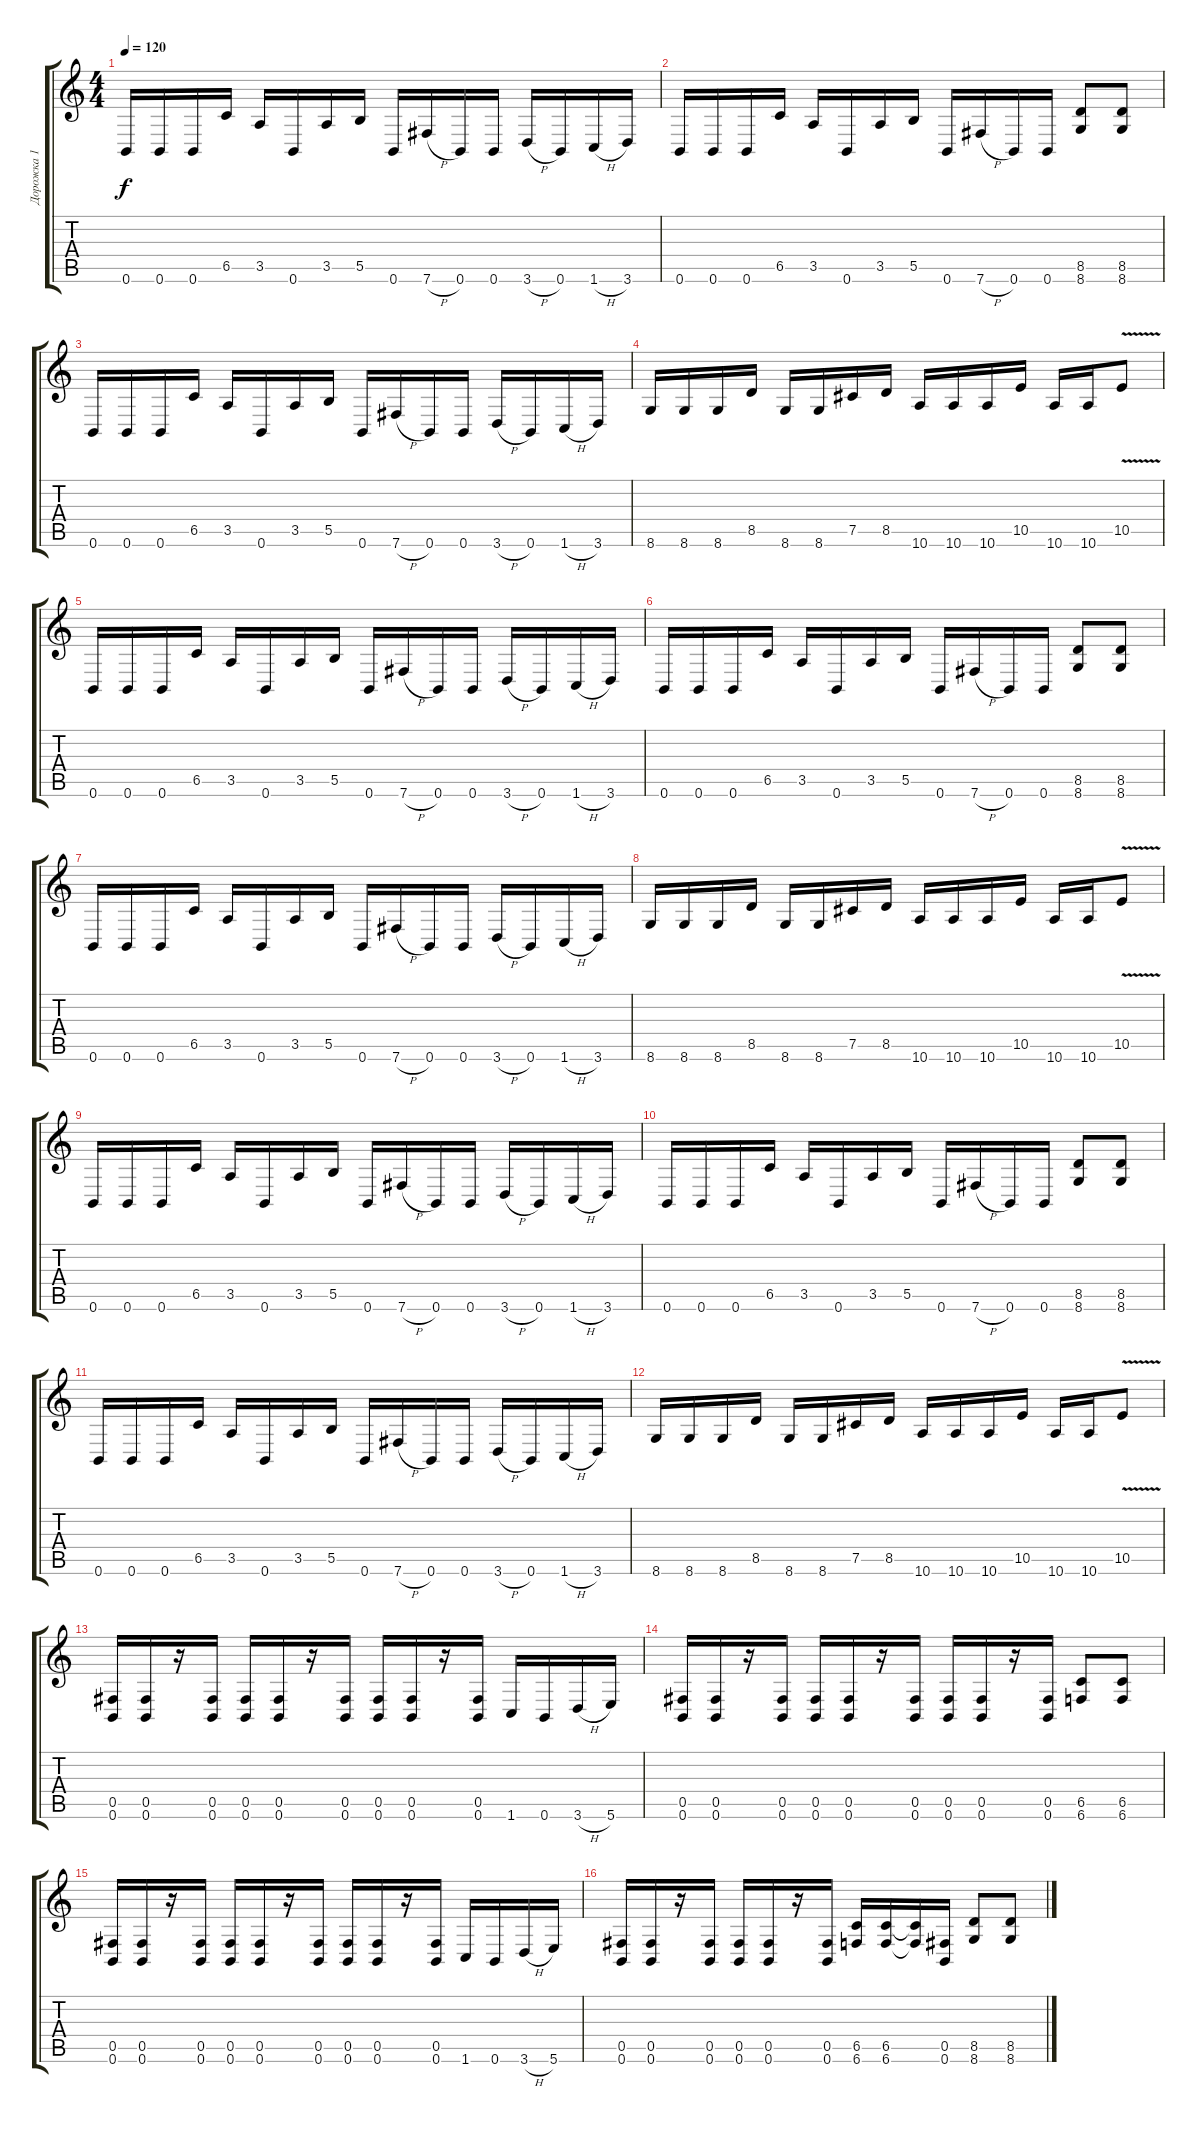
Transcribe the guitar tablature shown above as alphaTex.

\track ("Дорожка 1" "Дорожка 1") {instrument distortionguitar}
\staff {score tabs}
\tuning (Db4 Ab3 E3 B2 Gb2 B1) {hide}
\ts (4 4)
\tempo 120
\clef g2
\ks c
0.6.16{dy f instrument distortionguitar} 0.6.16 0.6.16 6.5.16 3.5.16 0.6.16 3.5.16 5.5.16 0.6.16 7.6{h}.16 0.6.16 0.6.16 3.6{h}.16 0.6.16 1.6{h}.16 3.6.16 |
0.6.16 0.6.16 0.6.16 6.5.16 3.5.16 0.6.16 3.5.16 5.5.16 0.6.16 7.6{h}.16 0.6.16 0.6.16 (8.5 8.6).8 (8.5 8.6).8 |
0.6.16 0.6.16 0.6.16 6.5.16 3.5.16 0.6.16 3.5.16 5.5.16 0.6.16 7.6{h}.16 0.6.16 0.6.16 3.6{h}.16 0.6.16 1.6{h}.16 3.6.16 |
8.6.16 8.6.16 8.6.16 8.5.16 8.6.16 8.6.16 7.5.16 8.5.16 10.6.16 10.6.16 10.6.16 10.5.16 10.6.16 10.6.16 10.5{v}.8 |
0.6.16 0.6.16 0.6.16 6.5.16 3.5.16 0.6.16 3.5.16 5.5.16 0.6.16 7.6{h}.16 0.6.16 0.6.16 3.6{h}.16 0.6.16 1.6{h}.16 3.6.16 |
0.6.16 0.6.16 0.6.16 6.5.16 3.5.16 0.6.16 3.5.16 5.5.16 0.6.16 7.6{h}.16 0.6.16 0.6.16 (8.5 8.6).8 (8.5 8.6).8 |
0.6.16 0.6.16 0.6.16 6.5.16 3.5.16 0.6.16 3.5.16 5.5.16 0.6.16 7.6{h}.16 0.6.16 0.6.16 3.6{h}.16 0.6.16 1.6{h}.16 3.6.16 |
8.6.16 8.6.16 8.6.16 8.5.16 8.6.16 8.6.16 7.5.16 8.5.16 10.6.16 10.6.16 10.6.16 10.5.16 10.6.16 10.6.16 10.5{v}.8 |
0.6.16 0.6.16 0.6.16 6.5.16 3.5.16 0.6.16 3.5.16 5.5.16 0.6.16 7.6{h}.16 0.6.16 0.6.16 3.6{h}.16 0.6.16 1.6{h}.16 3.6.16 |
0.6.16 0.6.16 0.6.16 6.5.16 3.5.16 0.6.16 3.5.16 5.5.16 0.6.16 7.6{h}.16 0.6.16 0.6.16 (8.5 8.6).8 (8.5 8.6).8 |
0.6.16 0.6.16 0.6.16 6.5.16 3.5.16 0.6.16 3.5.16 5.5.16 0.6.16 7.6{h}.16 0.6.16 0.6.16 3.6{h}.16 0.6.16 1.6{h}.16 3.6.16 |
8.6.16 8.6.16 8.6.16 8.5.16 8.6.16 8.6.16 7.5.16 8.5.16 10.6.16 10.6.16 10.6.16 10.5.16 10.6.16 10.6.16 10.5{v}.8 |
(0.5 0.6).16 (0.5 0.6).16 r.16 (0.5 0.6).16 (0.5 0.6).16 (0.5 0.6).16 r.16 (0.5 0.6).16 (0.5 0.6).16 (0.5 0.6).16 r.16 (0.5 0.6).16 1.6.16 0.6.16 3.6{h}.16 5.6.16 |
(0.5 0.6).16 (0.5 0.6).16 r.16 (0.5 0.6).16 (0.5 0.6).16 (0.5 0.6).16 r.16 (0.5 0.6).16 (0.5 0.6).16 (0.5 0.6).16 r.16 (0.5 0.6).16 (6.5 6.6).8 (6.5 6.6).8 |
(0.5 0.6).16 (0.5 0.6).16 r.16 (0.5 0.6).16 (0.5 0.6).16 (0.5 0.6).16 r.16 (0.5 0.6).16 (0.5 0.6).16 (0.5 0.6).16 r.16 (0.5 0.6).16 1.6.16 0.6.16 3.6{h}.16 5.6.16 |
(0.5 0.6).16 (0.5 0.6).16 r.16 (0.5 0.6).16 (0.5 0.6).16 (0.5 0.6).16 r.16 (0.5 0.6).16 (6.5 6.6).16 (6.5 6.6).16 (6.5{t} 6.6{t}).16 (0.5 0.6).16 (8.5 8.6).8 (8.5 8.6).8
